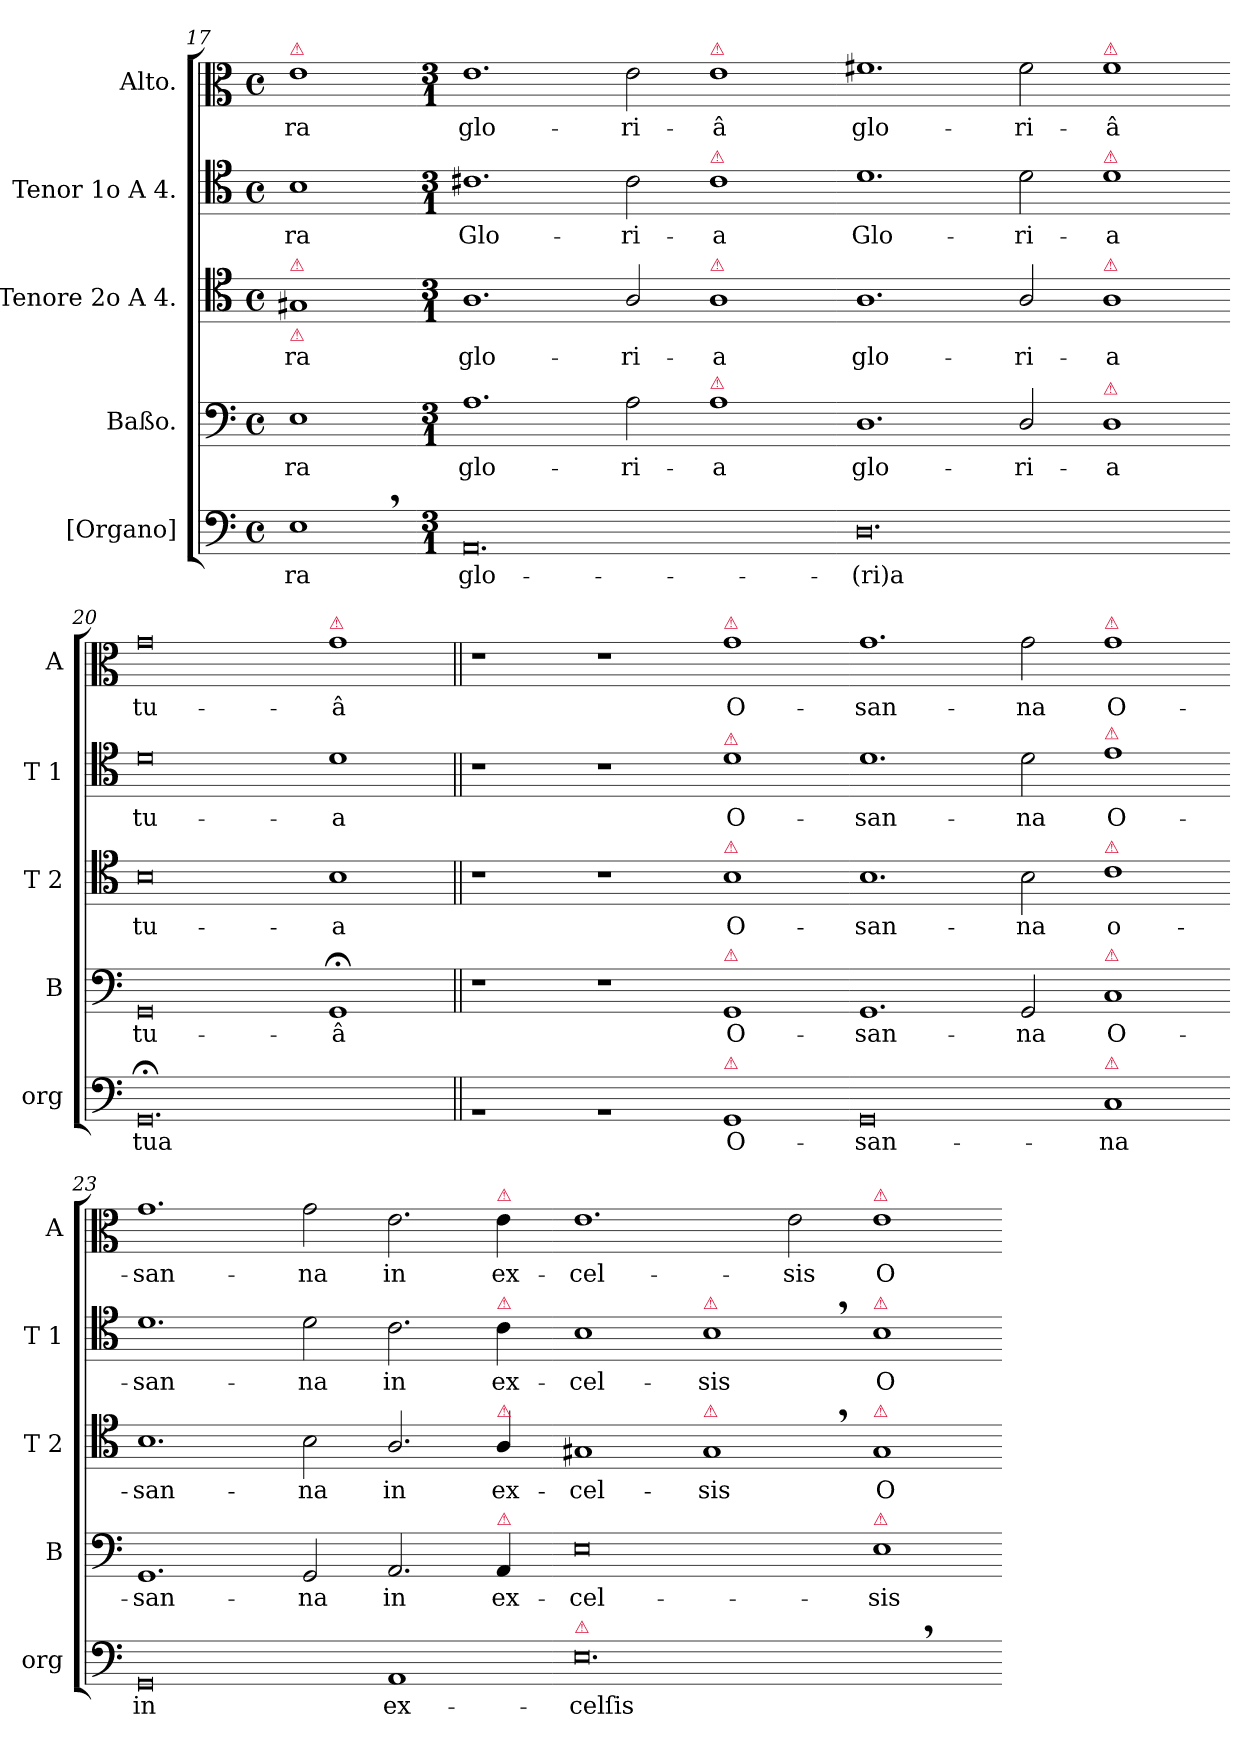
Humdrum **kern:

**kern	**text	**kern	**text	**kern	**text	**kern	**text	**kern	**text
*part5	*part5	*part4	*part4	*part3	*part3	*part2	*part2	*part1	*part1
*staff5	*staff5	*staff4	*staff4	*staff3	*staff3	*staff2	*staff2	*staff1	*staff1
*I"[Organo]	*	*I"Baßo.	*	*I"Tenore 2o A 4.	*	*I"Tenor 1o A 4.	*	*I"Alto.	*
*I'org	*	*I'B	*	*I'T 2	*	*I'T 1	*	*I'A	*
*clefF4	*	*clefF4	*	*clefC4	*	*clefC4	*	*clefC3	*
*k[]	*	*k[]	*	*k[]	*	*k[]	*	*k[]	*
*a:	*	*a:	*	*a:	*	*a:	*	*a:	*
*M2/1	*	*M2/1	*	*M2/1	*	*M2/1	*	*M2/1	*
*met(c)	*	*met(c)	*	*met(c)	*	*met(c)	*	*met(c)	*
=17	=17	=17	=17	=17	=17	=17	=17	=17	=17
!	!	!	!	!	!	!	!	!LO:TX:a:color=crimson:t=⚠	!
!	!	!	!	!LO:TX:a:color=crimson:t=⚠	!	!	!	!	!
!	!	!	!	!LO:TX:b:color=crimson:t=⚠	!	!	!	!	!
1E,<	-ra	1E	-ra	1G#X	-ra	1B	-ra	1e	-ra
=18-	=18-	=18-	=18-	=18-	=18-	=18-	=18-	=18-	=18-
*M3/1	*	*M3/1	*	*M3/1	*	*M3/1	*	*M3/1	*
0.AA	glo-	1.A	glo-	1.A	glo-	1.c#X	Glo-	1.e	glo-
.	.	2A\	-ri-	2A/	-ri-	2c#\	-ri-	2e\	-ri-
!	!	!	!	!	!	!	!	!LO:TX:a:color=crimson:t=⚠	!
!	!	!	!	!	!	!LO:TX:a:color=crimson:t=⚠	!	!	!
!	!	!	!	!LO:TX:a:color=crimson:t=⚠	!	!	!	!	!
!	!	!LO:TX:a:color=crimson:t=⚠	!	!	!	!	!	!	!
.	.	1A	-a	1A	-a	1c#	-a	1e	-â
=19-	=19-	=19-	=19-	=19-	=19-	=19-	=19-	=19-	=19-
!	!	!	!LO:LY:i	!	!	!	!LO:LY:i	!	!LO:LY:i
0.D	-(ri)a	1.D	glo-	1.A	glo-	1.d	Glo-	1.f#X	glo-
!	!	!	!LO:LY:i	!	!	!	!LO:LY:i	!	!LO:LY:i
.	.	2D/	-ri-	2A/	-ri-	2d\	-ri-	2f#\	-ri-
!	!	!	!	!	!	!	!	!LO:TX:a:color=crimson:t=⚠	!
!	!	!	!	!	!	!LO:TX:a:color=crimson:t=⚠	!	!	!
!	!	!	!	!LO:TX:a:color=crimson:t=⚠	!	!	!	!	!
!	!	!LO:TX:a:color=crimson:t=⚠	!	!	!	!	!	!	!
!	!	!	!LO:LY:i	!	!	!	!LO:LY:i	!	!LO:LY:i
.	.	1D	-a	1A	-a	1d	-a	1f#	-â
=20-	=20-	=20-	=20-	=20-	=20-	=20-	=20-	=20-	=20-
0.GG;<	tua	0GG	tu-	0B	tu-	0d	tu-	0g	tu-
!	!	!	!	!	!	!	!	!LO:TX:a:color=crimson:t=⚠	!
.	.	1GG;<	-â	1B	-a	1d	-a	1g	-â
=21||	=21||	=21||	=21||	=21||	=21||	=21||	=21||	=21||	=21||
1rBB	.	1r	.	1r	.	1r	.	1r	.
1rBB	.	1r	.	1r	.	1r	.	1r	.
!	!	!	!	!	!	!	!	!LO:TX:a:color=crimson:t=⚠	!
!	!	!	!	!	!	!LO:TX:a:color=crimson:t=⚠	!	!	!
!	!	!	!	!LO:TX:a:color=crimson:t=⚠	!	!	!	!	!
!	!	!LO:TX:a:color=crimson:t=⚠	!	!	!	!	!	!	!
!LO:TX:a:color=crimson:t=⚠	!	!	!	!	!	!	!	!	!
1GG	O-	1GG	O-	1B	O-	1d	O-	1g	O-
=22-	=22-	=22-	=22-	=22-	=22-	=22-	=22-	=22-	=22-
0GG	-san-	1.GG	-san-	1.B	-san-	1.d	-san-	1.g	-san-
.	.	2GG/	-na	2B\	-na	2d\	-na	2g\	-na
!	!	!	!	!	!	!	!	!LO:TX:a:color=crimson:t=⚠	!
!	!	!	!	!	!	!LO:TX:a:color=crimson:t=⚠	!	!	!
!	!	!	!	!LO:TX:a:color=crimson:t=⚠	!	!	!	!	!
!	!	!LO:TX:a:color=crimson:t=⚠	!	!	!	!	!	!	!
!LO:TX:a:color=crimson:t=⚠	!	!	!	!	!	!	!	!	!
!	!	!	!LO:LY:i	!	!	!	!LO:LY:i	!	!
1C	-na	1C	O-	1c	o-	1e	O-	1g	O-
=23-	=23-	=23-	=23-	=23-	=23-	=23-	=23-	=23-	=23-
!	!	!	!LO:LY:i	!	!	!	!LO:LY:i	!	!
0GG	in	1.GG	-san-	1.B	-san-	1.d	-san-	1.g	-san-
!	!	!	!LO:LY:i	!	!	!	!LO:LY:i	!	!
.	.	2GG/	-na	2B\	-na	2d\	-na	2g\	-na
1AA	ex-	2.AA/	in	2.A/	in	2.c\	in	2.e\	in
!	!	!	!	!	!	!	!	!LO:TX:a:color=crimson:t=⚠	!
!	!	!	!	!	!	!LO:TX:a:color=crimson:t=⚠	!	!	!
!	!	!	!	!LO:TX:a:color=crimson:t=⚠	!	!	!	!	!
!	!	!LO:TX:a:color=crimson:t=⚠	!	!	!	!	!	!	!
.	.	4AA/	ex-	4A/	ex-	4c\	ex-	4e\	ex-
=24-	=24-	=24-	=24-	=24-	=24-	=24-	=24-	=24-	=24-
!LO:TX:a:color=crimson:t=⚠	!	!	!	!	!	!	!	!	!
0.E,<	-celſis	0E	-cel-	1G#X	-cel-	1B	-cel-	1.e	-cel-
!	!	!	!	!	!	!LO:TX:a:color=crimson:t=⚠	!	!	!
!	!	!	!	!LO:TX:a:color=crimson:t=⚠	!	!	!	!	!
.	.	.	.	1G#,<	-sis	1B,<	-sis	.	.
.	.	.	.	.	.	.	.	2e\	-sis
!	!	!	!	!	!	!	!	!LO:TX:a:color=crimson:t=⚠	!
!	!	!	!	!	!	!LO:TX:a:color=crimson:t=⚠	!	!	!
!	!	!	!	!LO:TX:a:color=crimson:t=⚠	!	!	!	!	!
!	!	!LO:TX:a:color=crimson:t=⚠	!	!	!	!	!	!	!
.	.	1E	-sis	1G#	O-	1B	O-	1e	O-
=-	=-	=-	=-	=-	=-	=-	=-	=-	=-
*-	*-	*-	*-	*-	*-	*-	*-	*-	*-
